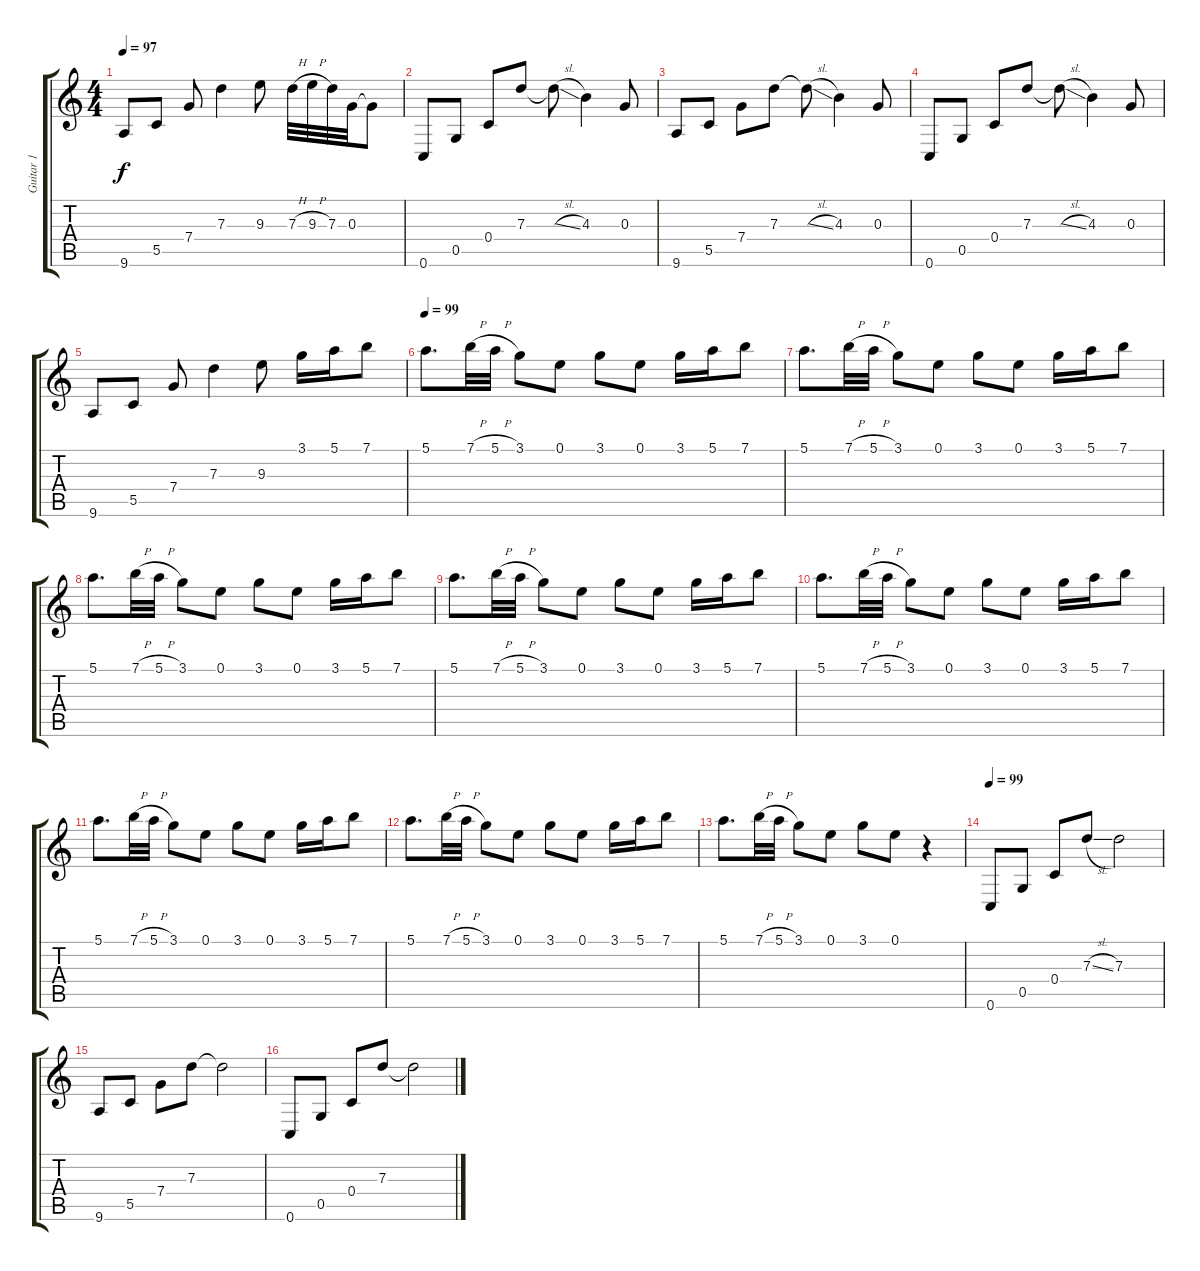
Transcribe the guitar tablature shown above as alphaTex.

\track ("Guitar 1" "Guitar 1") {instrument distortionguitar bank 1}
\staff {score tabs}
\tuning (E4 C4 G3 C3 G2 C2) {hide}
\ts (4 4)
\tempo 97
\clef g2
\ks c
9.6.8{dy f} 5.5.8 7.4.8 7.3.4 9.3.8 7.3{h}.32 9.3{h}.32 7.3.32 0.3.32 0.3{t}.8 |
0.6.8 0.5.8 0.4.8 7.3.8 7.3{sl t}.8 4.3.4 0.3.8 |
9.6.8 5.5.8 7.4.8 7.3.8 7.3{sl t}.8 4.3.4 0.3.8 |
0.6.8 0.5.8 0.4.8 7.3.8 7.3{sl t}.8 4.3.4 0.3.8 |
9.6.8 5.5.8 7.4.8 7.3.4 9.3.8 3.1.16 5.1.16 7.1.8 |
\tempo 99
5.1.8{d} 7.1{h}.32 5.1{h}.32 3.1.8 0.1.8 3.1.8 0.1.8 3.1.16 5.1.16 7.1.8 |
5.1.8{d} 7.1{h}.32 5.1{h}.32 3.1.8 0.1.8 3.1.8 0.1.8 3.1.16 5.1.16 7.1.8 |
5.1.8{d} 7.1{h}.32 5.1{h}.32 3.1.8 0.1.8 3.1.8 0.1.8 3.1.16 5.1.16 7.1.8 |
5.1.8{d} 7.1{h}.32 5.1{h}.32 3.1.8 0.1.8 3.1.8 0.1.8 3.1.16 5.1.16 7.1.8 |
5.1.8{d} 7.1{h}.32 5.1{h}.32 3.1.8 0.1.8 3.1.8 0.1.8 3.1.16 5.1.16 7.1.8 |
5.1.8{d} 7.1{h}.32 5.1{h}.32 3.1.8 0.1.8 3.1.8 0.1.8 3.1.16 5.1.16 7.1.8 |
5.1.8{d} 7.1{h}.32 5.1{h}.32 3.1.8 0.1.8 3.1.8 0.1.8 3.1.16 5.1.16 7.1.8 |
5.1.8{d} 7.1{h}.32 5.1{h}.32 3.1.8 0.1.8 3.1.8 0.1.8 r.4 |
\tempo 99
0.6.8 0.5.8 0.4.8 7.3{sl}.8 7.3.2 |
9.6.8 5.5.8 7.4.8 7.3.8 7.3{t}.2 |
0.6.8 0.5.8 0.4.8 7.3.8 7.3{t}.2
